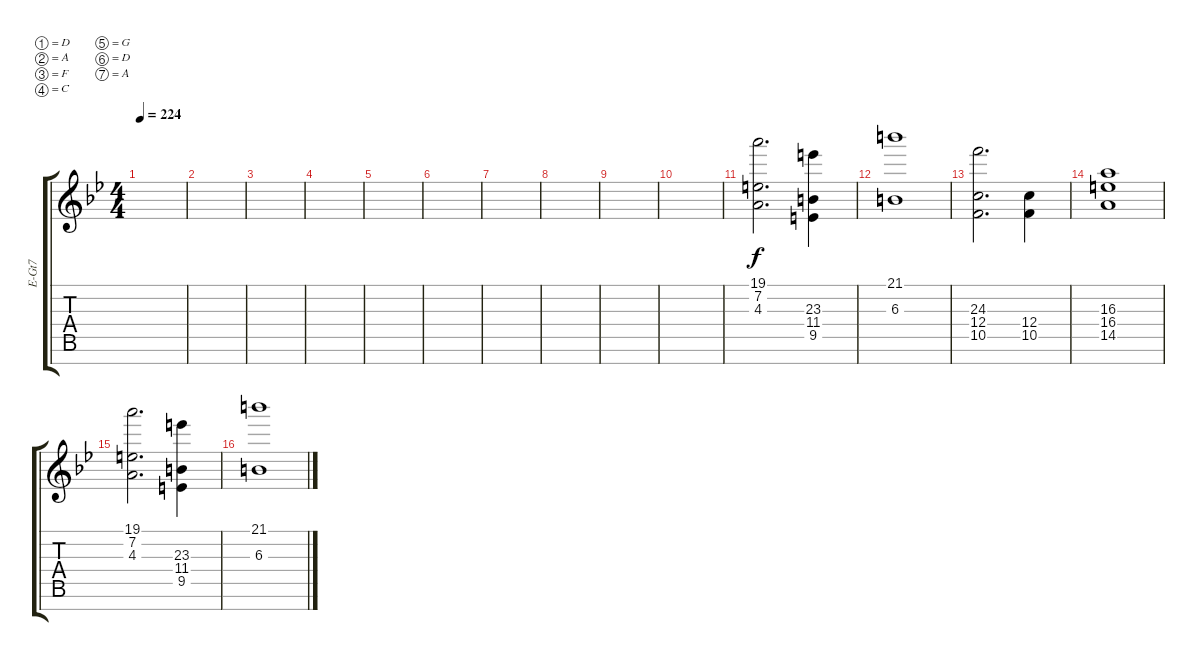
\defaultSystemsLayout 4
\bracketExtendMode groupsimilarinstruments
\otherSystemsTrackNameOrientation horizontal
\track ("synth" "E-Gt7") {instrument distortionguitar}
\staff {score tabs}
\tuning (D4 A3 F3 C3 G2 D2 A1)
\ts (4 4)
\tempo 224
\clef g2
\scale
0.395904
\ks bb
|
\scale
0.208191 |
\scale
0.395904 |
\scale
0.333333 |
\scale
0.333333 |
\scale
0.333333 |
\scale
0.333333 |
\scale
0.333333 |
\scale
0.333333 |
\scale
0.333333 |
\scale
0.333333 (4.3{acc forcenatural} 7.2{acc #} 19.1{acc forcenatural}).2{d beam Down} (9.5{acc #} 11.4{acc #} 23.3{acc #}).4{beam Down} |
\scale
0.333333 (6.3{acc #} 21.1{acc #}).1{beam Down} |
\scale
0.333333 (10.5{acc forcenatural} 24.3{acc forcenatural} 12.4{acc forcenatural}).2{d beam Down} (10.5{acc forcenatural} 12.4{acc forcenatural}).4{beam Down} |
\scale
0.333333 (14.5{acc forcenatural} 16.4{acc #} 16.3{acc forcenatural}).1{beam Down} |
\scale
0.333333 (4.3{acc forcenatural} 7.2{acc #} 19.1{acc forcenatural}).2{d beam Down} (9.5{acc #} 11.4{acc #} 23.3{acc #}).4{beam Down} |
\scale
0.333333 (6.3{acc #} 21.1{acc #}).1{beam Down}
